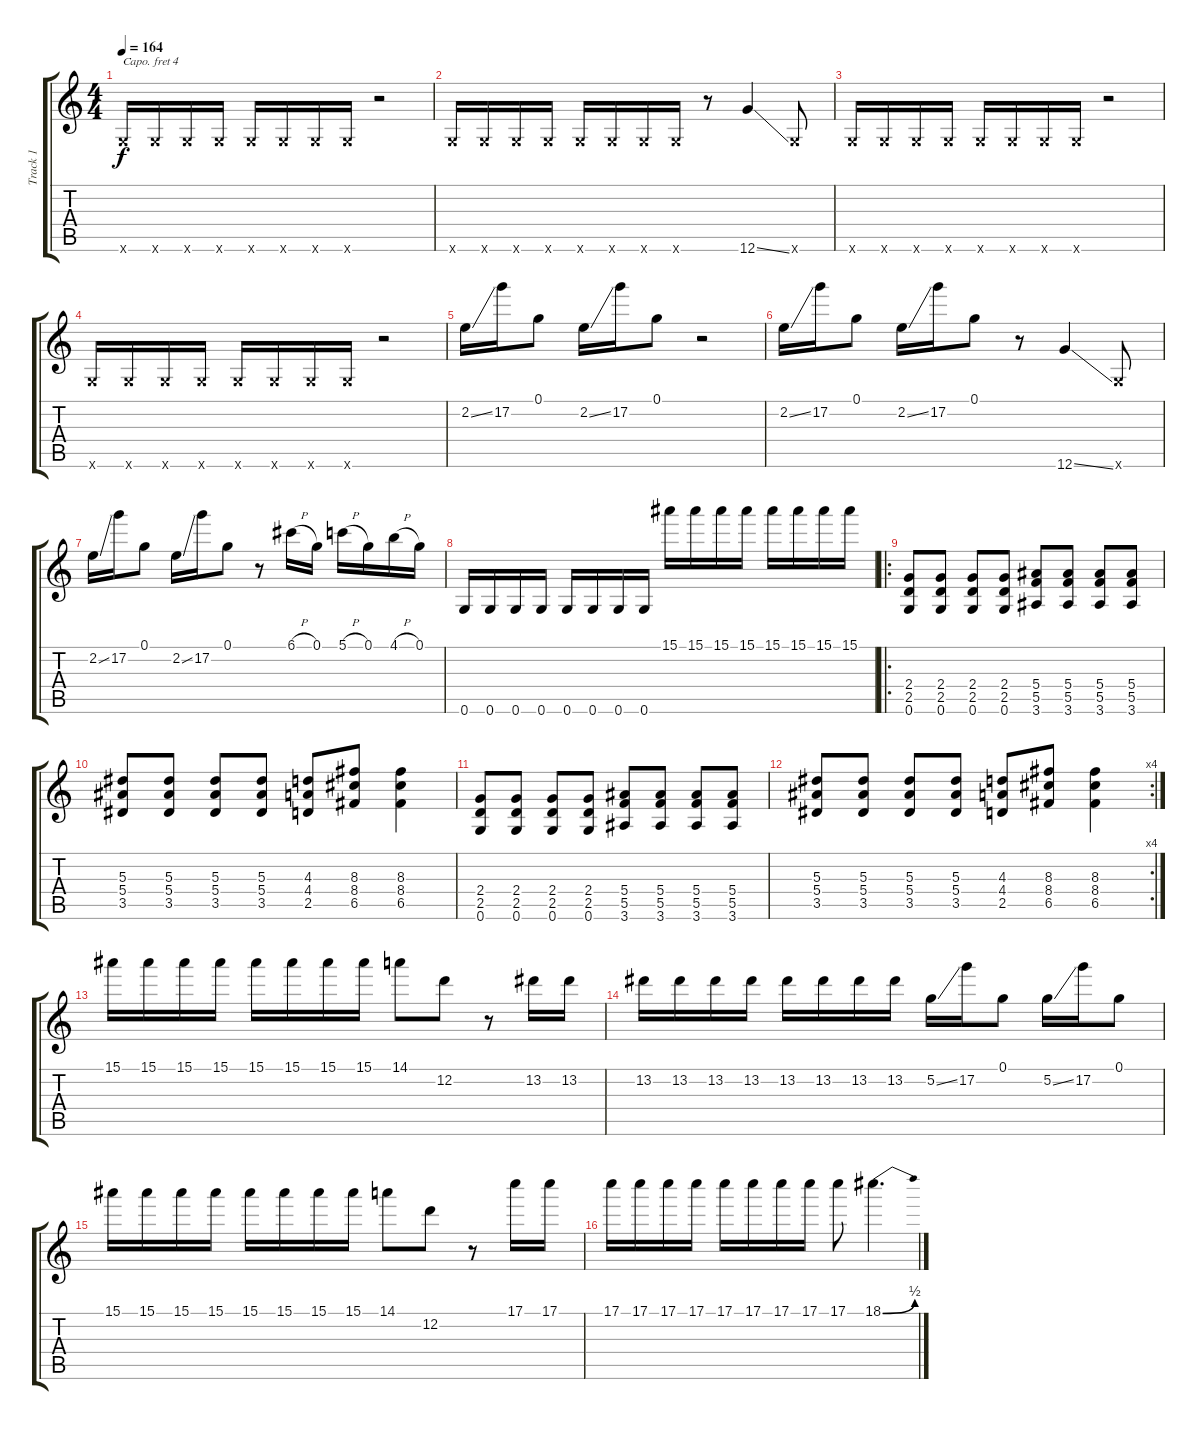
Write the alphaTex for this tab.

\track ("Track 1" "Track 1") {instrument overdrivenguitar}
\staff {score tabs}
\capo 4
\tuning (Eb4 Bb3 Gb3 Db3 Ab2 Eb2) {hide}
\ts (4 4)
\tempo 164
\clef g2
\ks c
0.6{x}.16{dy f} 0.6{x}.16 0.6{x}.16 0.6{x}.16 0.6{x}.16 0.6{x}.16 0.6{x}.16 0.6{x}.16 r.2 |
0.6{x}.16 0.6{x}.16 0.6{x}.16 0.6{x}.16 0.6{x}.16 0.6{x}.16 0.6{x}.16 0.6{x}.16 r.8 12.6{ss}.4 0.6{x}.8 |
0.6{x}.16 0.6{x}.16 0.6{x}.16 0.6{x}.16 0.6{x}.16 0.6{x}.16 0.6{x}.16 0.6{x}.16 r.2 |
0.6{x}.16 0.6{x}.16 0.6{x}.16 0.6{x}.16 0.6{x}.16 0.6{x}.16 0.6{x}.16 0.6{x}.16 r.2 |
2.2{ss}.16 17.2.16 0.1.8 2.2{ss}.16 17.2.16 0.1.8 r.2 |
2.2{ss}.16 17.2.16 0.1.8 2.2{ss}.16 17.2.16 0.1.8 r.8 12.6{ss}.4 0.6{x}.8 |
2.2{ss}.16 17.2.16 0.1.8 2.2{ss}.16 17.2.16 0.1.8 r.8 6.1{h}.16 0.1.16 5.1{h}.16 0.1.16 4.1{h}.16 0.1.16 |
0.6.16 0.6.16 0.6.16 0.6.16 0.6.16 0.6.16 0.6.16 0.6.16 15.1.16 15.1.16 15.1.16 15.1.16 15.1.16 15.1.16 15.1.16 15.1.16 |
\ro
(2.4 2.5 0.6).8 (2.4 2.5 0.6).8 (2.4 2.5 0.6).8 (2.4 2.5 0.6).8 (5.4 5.5 3.6).8 (5.4 5.5 3.6).8 (5.4 5.5 3.6).8 (5.4 5.5 3.6).8 |
(5.3 5.4 3.5).8 (5.3 5.4 3.5).8 (5.3 5.4 3.5).8 (5.3 5.4 3.5).8 (4.3 4.4 2.5).8 (8.3 8.4 6.5).8 (8.3 8.4 6.5).4 |
(2.4 2.5 0.6).8 (2.4 2.5 0.6).8 (2.4 2.5 0.6).8 (2.4 2.5 0.6).8 (5.4 5.5 3.6).8 (5.4 5.5 3.6).8 (5.4 5.5 3.6).8 (5.4 5.5 3.6).8 |
\rc 4
(5.3 5.4 3.5).8 (5.3 5.4 3.5).8 (5.3 5.4 3.5).8 (5.3 5.4 3.5).8 (4.3 4.4 2.5).8 (8.3 8.4 6.5).8 (8.3 8.4 6.5).4 |
15.1.16 15.1.16 15.1.16 15.1.16 15.1.16 15.1.16 15.1.16 15.1.16 14.1.8 12.2.8 r.8 13.2.16 13.2.16 |
13.2.16 13.2.16 13.2.16 13.2.16 13.2.16 13.2.16 13.2.16 13.2.16 5.2{ss}.16 17.2.16 0.1.8 5.2{ss}.16 17.2.16 0.1.8 |
15.1.16 15.1.16 15.1.16 15.1.16 15.1.16 15.1.16 15.1.16 15.1.16 14.1.8 12.2.8 r.8 17.1.16 17.1.16 |
17.1.16 17.1.16 17.1.16 17.1.16 17.1.16 17.1.16 17.1.16 17.1.16 17.1.8 18.1{be (bend 0 0 60 2)}.4{d}
